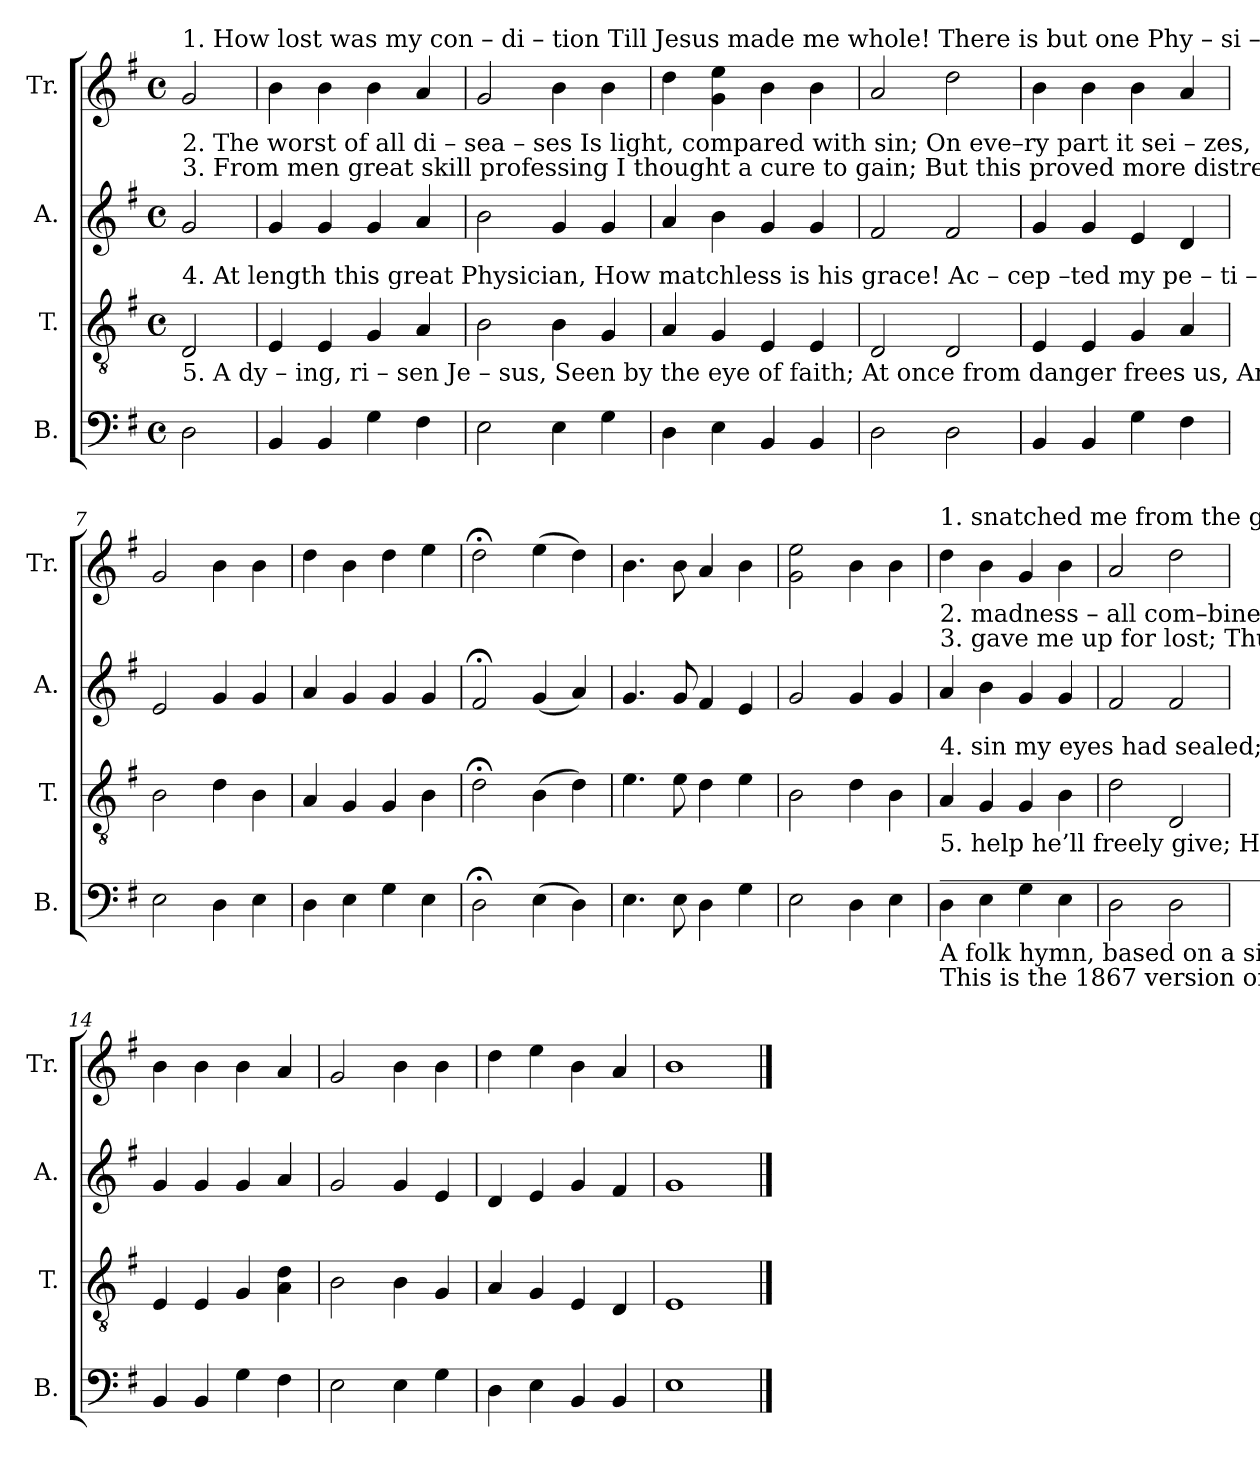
**kern	**kern	**kern	**kern
*part4	*part3	*part2	*part1
*staff4	*staff3	*staff2	*staff1
*I"B.	*I"T.	*I"A.	*I"Tr.
*I'B.	*I'T.	*I'A.	*I'Tr.
*clefF4	*clefGv2	*clefG2	*clefG2
*k[f#]	*k[f#]	*k[f#]	*k[f#]
*M4/4	*M4/4	*M4/4	*M4/4
*met(c)	*met(c)	*met(c)	*met(c)
*MM140	*MM140	*MM140	*MM140
=1	=1	=1	=1
!	!	!	!LO:TX:a:t=1. How lost was my  con – di – tion  Till  Jesus  made me whole!  There is  but  one  Phy – si – cian  Can cure  a  sin–sick  soul.  Next door to death he  found me,  And
!	!	!	!LO:TX:b:t=2. The worst of   all   di  –  sea – ses  Is light, compared with sin;   On    eve–ry  part   it      sei – zes,  But  ra – ges  most  within&colon;  Tis  pal –sy,  plague, and  fe–ver,   And
!	!	!LO:TX:a:t=3. From men great skill  professing     I  thought  a cure to  gain;   But  this proved more distressing,   And  added   to   my  pain&colon;  Some said that nothing ailed me, Some	!
!	!LO:TX:a:t=4. At  length  this  great  Physician,   How matchless is his grace!  Ac – cep –ted  my  pe – ti – tion,   And  undertook  my  case&colon;   First  gave me sight  to view him,  For	!	!
!	!LO:TX:b:t=5. A     dy – ing,  ri – sen  Je  –  sus,    Seen  by  the  eye  of  faith;  At once from danger frees us,  And saves the soul from death&colon;  Come  then  to this  Phy–si–cian,  His	!	!
2D!\	2D!/	2g!/	2g!/
=2	=2	=2	=2
4BB!/	4E!/	4g!/	4b!\
4BB!/	4E!/	4g!/	4b!\
4G!\	4G!/	4g!/	4b!\
4F#!\	4A!/	4a!/	4a!/
=3	=3	=3	=3
2E!\	2B!\	2b!\	2g!/
4E!\	4B!\	4g!/	4b!\
4G!\	4G!/	4g!/	4b!\
=4	=4	=4	=4
4D!\	4A!/	4a!/	4dd!\
4E!\	4G!/	4b!\	4g!\ 4ee!\
4BB!/	4E!/	4g!/	4b!\
4BB!/	4E!/	4g!/	4b!\
=5	=5	=5	=5
2D!\	2D!/	2f#!/	2a!/
2D!\	2D!/	2f#!/	2dd!\
=6	=6	=6	=6
4BB!/	4E!/	4g!/	4b!\
4BB!/	4E!/	4g!/	4b!\
4G!\	4G!/	4e!/	4b!\
4F#!\	4A!/	4d!/	4a!/
=7	=7	=7	=7
2E!\	2B!\	2e!/	2g!/
4D!\	4d!\	4g!/	4b!\
4E!\	4B!\	4g!/	4b!\
=8	=8	=8	=8
4D!\	4A!/	4a!/	4dd!\
4E!\	4G!/	4g!/	4b!\
4G!\	4G!/	4g!/	4dd!\
4E!\	4B!\	4g!/	4ee!\
=9	=9	=9	=9
2D;<!\	2d;<!\	2f#;<!/	2dd;<!\
(4E!\	(4B!\	(4g!/	(4ee!\
4D!\)	4d!\)	4a!/)	4dd!\)
=10	=10	=10	=10
4.E!\	4.e!\	4.g!/	4.b!\
8E!\	8e!\	8g!/	8b!\
4D!\	4d!\	4f#!/	4a!/
4G!\	4e!\	4e!/	4b!\
=11	=11	=11	=11
2E!\	2B!\	2g!/	2g!\ 2ee!\
4D!\	4d!\	4g!/	4b!\
4E!\	4B!\	4g!/	4b!\
=12	=12	=12	=12
!	!	!	!LO:TX:a:t=1. snatched me from the grave, To   tell   to  all    a – round  me,   His wondrous power to save.
!	!	!	!LO:TX:b:t=2. madness – all com–bined;   And  none but a   be – lie   –  ver   The  least  re – lief  can  find.
!	!	!LO:TX:a:t=3. gave  me  up  for   lost;  Thus  eve – ry   re – fuge failed me,  And all my hopes were crossed.	!
!	!LO:TX:a:t=4. sin my eyes had sealed;   Then   bid  me  look  un – to    him,    I  looked, and I was healed.	!	!
!	!LO:TX:b:t=5. help  he’ll  freely  give;     He   makes  no  hard  con – di –tion,  Tis  only  –   look  and  live.	!	!
!LO:TX:a:t=_______________________________________________________________________	!	!	!
!LO:TX:b:t=A folk hymn, based on a sixteenth-century English ballad (Jackson 1953b, No. 31).	!	!	!
!LO:TX:b:t=This is the 1867 version of the tune, as slightly re-arranged by Walker from the 1835 version.	!	!	!
4D!\	4A!/	4a!/	4dd!\
4E!\	4G!/	4b!\	4b!\
4G!\	4G!/	4g!/	4g!/
4E!\	4B!\	4g!/	4b!\
=13	=13	=13	=13
2D!\	2d!\	2f#!/	2a!/
2D!\	2D!/	2f#!/	2dd!\
=14	=14	=14	=14
4BB!/	4E!/	4g!/	4b!\
4BB!/	4E!/	4g!/	4b!\
4G!\	4G!/	4g!/	4b!\
4F#!\	4A!\ 4d!\	4a!/	4a!/
=15	=15	=15	=15
2E!\	2B!\	2g!/	2g!/
4E!\	4B!\	4g!/	4b!\
4G!\	4G!/	4e!/	4b!\
=16	=16	=16	=16
4D!\	4A!/	4d!/	4dd!\
4E!\	4G!/	4e!/	4ee!\
4BB!/	4E!/	4g!/	4b!\
4BB!/	4D!/	4f#!/	4a!/
=17	=17	=17	=17
1E!	1E!	1g!	1b!
==	==	==	==
*-	*-	*-	*-
